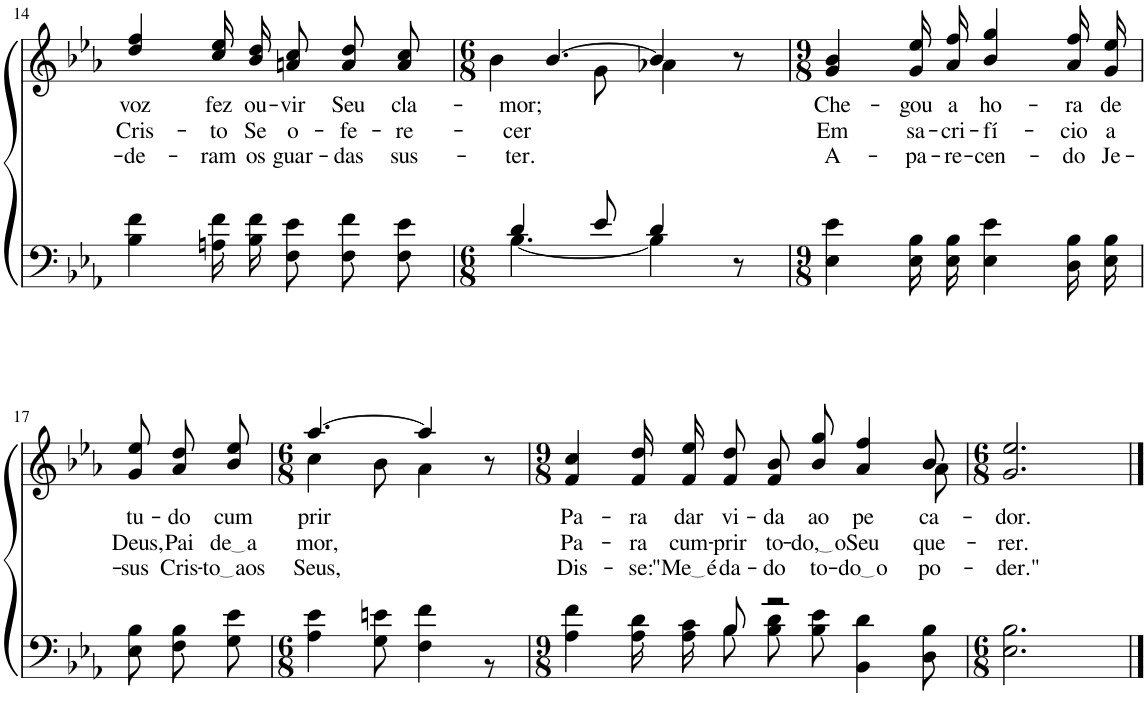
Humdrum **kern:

**kern	**kern	**text	**text	**text
*part2	*part1	*part1	*part1	*part1
*staff2	*staff1	*staff1	*staff1	*staff1
*I"Parte III e IV	*I"Parte I e II	*	*	*
!!LO:PB:g=z
*clefF4	*clefG2	*	*	*
*Trd2c3	*Trd2c3	*	*	*
*k[b-e-a-]	*k[b-e-a-]	*	*	*
*M9/8	*M9/8	*	*	*
=14	=14	=14	=14	=14
!	!	!LO:LY:b	!LO:LY:b	!LO:LY:b
4B-\ 4f\	4dd/ 4ff/	voz	Cris-	de-
!	!	!LO:LY:b	!LO:LY:b	!LO:LY:b
16An\ 16f\LL	16cc\ 16ee-\LL	fez	-to	-ram
!	!	!LO:LY:b	!LO:LY:b	!LO:LY:b
16B-\ 16f\JJ	16b-\ 16dd\JJ	ou-	Se	os
!	!	!LO:LY:b	!LO:LY:b	!LO:LY:b
8F\ 8e-\L	8an\ 8cc\L	-vir	o-	guar-
!	!	!LO:LY:b	!LO:LY:b	!LO:LY:b
8F\ 8f\	8a\ 8dd\	Seu	-fe-	-das
!	!	!LO:LY:b	!LO:LY:b	!LO:LY:b
8F\ 8e-\J	8a\ 8cc\J	cla-	-re-	sus-
=15	=15	=15	=15	=15
*M6/8	*M6/8	*	*	*
*^	*	*	*	*
!	!	!	!LO:LY:b	!LO:LY:b	!LO:LY:b
*	*	*^	*	*	*
4d/	[4.B-\	[4.b-/	4b-\	-mor;	-cer	-ter.
8e-/	.	.	8g\	.	.	.
4d/	4B-\]	4b-/]	4a-X\	.	.	.
8r	8ryy	8r	8ryy	.	.	.
*v	*v	*	*	*	*	*
*	*v	*v	*	*	*
=16	=16	=16	=16	=16
*M9/8	*M9/8	*	*	*
*^	*^	*	*	*
!	!	!	!	!LO:LY:b	!LO:LY:b	!LO:LY:b
*v	*v	*	*	*	*	*
*	*v	*v	*	*	*
4E-\ 4e-\	4g/ 4b-/	Che-	Em	A-
!	!	!LO:LY:b	!LO:LY:b	!LO:LY:b
16E-\ 16B-\LL	16g\ 16ee-\LL	-gou	sa-	-pa-
!	!	!LO:LY:b	!LO:LY:b	!LO:LY:b
16E-\ 16B-\JJ	16a-\ 16ff\JJ	a	-cri-	-re-
!	!	!LO:LY:b	!LO:LY:b	!LO:LY:b
4E-\ 4e-\	4b-/ 4gg/	ho-	-fí-	-cen-
!	!	!LO:LY:b	!LO:LY:b	!LO:LY:b
16D\ 16B-\LL	16a-\ 16ff\LL	-ra	-cio	-do
!	!	!LO:LY:b	!LO:LY:b	!LO:LY:b
16E-\ 16B-\JJ	16g\ 16ee-\JJ	de	a	Je-
!!LO:LB:g=z
=17	=17	=17	=17	=17
!	!	!LO:LY:b	!LO:LY:b	!LO:LY:b
8E-\ 8B-\L	8g\ 8ee-\L	tu-	Deus,	-sus
!	!	!LO:LY:b	!LO:LY:b	!LO:LY:b
8F\ 8B-\	8a-\ 8dd\	-do	Pai	Cris-
!	!	!LO:LY:b	!LO:LY:b	!LO:LY:b
8G\ 8e-\J	8b-\ 8ee-\J	cum-	de a	to aos
=18	=18	=18	=18	=18
*M6/8	*M6/8	*	*	*
*^	*^	*	*	*
!	!	!	!	!LO:LY:b	!LO:LY:b	!LO:LY:b
2.ryy	4A-\ 4e-\	[4.aa-/	4cc\	-prir	mor,	Seus,
.	8G\ 8en\	.	8b-\	.	.	.
.	4F\ 4f\	4aa-/]	4a-\	.	.	.
.	8r	8r	8ryy	.	.	.
=19	=19	=19	=19	=19	=19	=19
*M9/8	*	*M9/8	*	*	*	*
!	!	!	!	!LO:LY:b	!LO:LY:b	!LO:LY:b
4ryy	4A-\ 4f\	4f/ 4cc/	1ryy	Pa-	Pa-	Dis-
!	!	!	!	!LO:LY:b	!LO:LY:b	!LO:LY:b
8ryy	16A-\ 16d\LL	16f\ 16dd\LL	.	-ra	-ra	-se:
!	!	!	!	!LO:LY:b	!LO:LY:b	!LO:LY:b
.	16A-\ 16c\JJ	16f\ 16ee-\JJ	.	dar	cum-	"Me é
!	!	!	!	!LO:LY:b	!LO:LY:b	!LO:LY:b
8B-/	8B-\L	8f\ 8dd\L	.	vi-	-prir	da-
!	!	!	!	!LO:LY:b	!LO:LY:b	!LO:LY:b
2r	8B-\ 8d\	8f\ 8b-\	.	-da	to-	-do
!	!	!	!	!LO:LY:b	!LO:LY:b	!LO:LY:b
.	8B-\ 8e-\J	8b-\ 8gg\J	.	ao	do, o	to-
!	!	!	!	!LO:LY:b	!LO:LY:b	!LO:LY:b
.	4BB-\ 4d\	4a-/ 4ff/	.	pe-	Seu	do o
!	!	!	!	!LO:LY:b	!LO:LY:b	!LO:LY:b
8ryy	8D\ 8B-\	8b-/	8a-\	-ca-	que-	po-
*v	*v	*	*	*	*	*
*	*v	*v	*	*	*
=20	=20	=20	=20	=20
*M6/8	*M6/8	*	*	*
*^	*^	*	*	*
!	!	!	!	!LO:LY:b	!LO:LY:b	!LO:LY:b
*v	*v	*	*	*	*	*
*	*v	*v	*	*	*
2.E-\ 2.B-\	2.g/ 2.ee-/	-dor.	-rer.	-der."
==	==	==	==	==
*-	*-	*-	*-	*-
